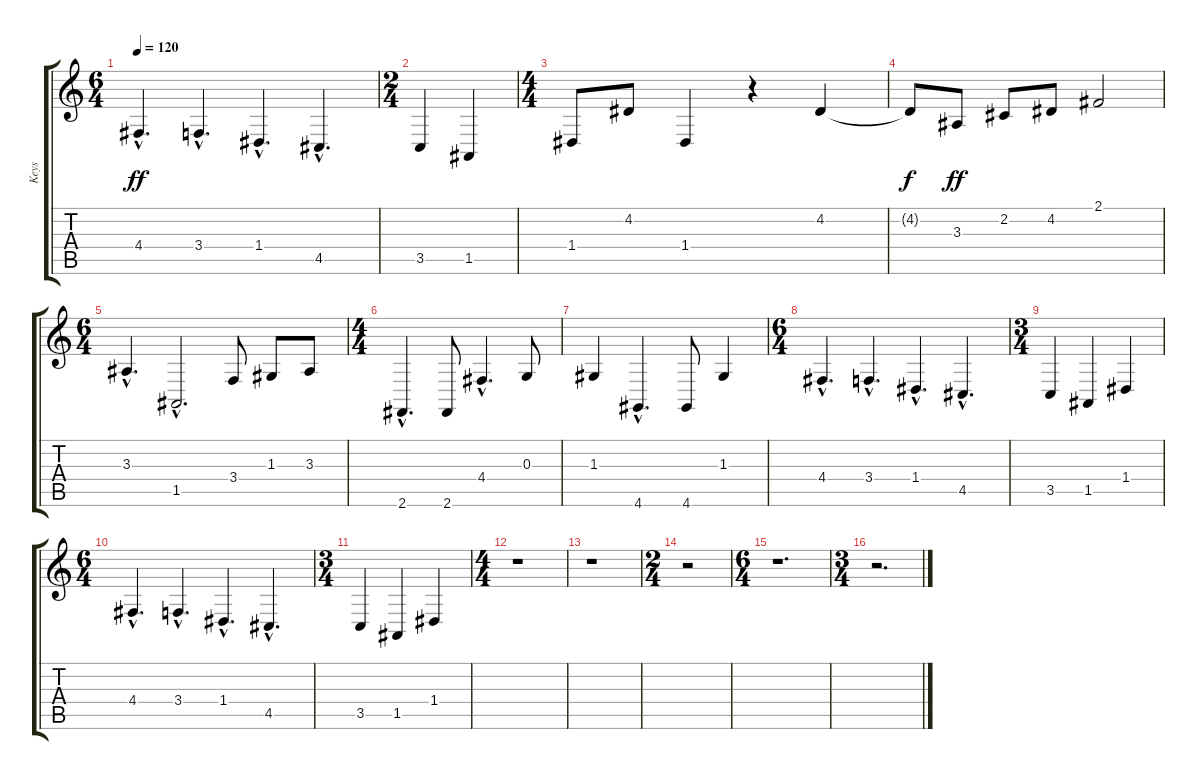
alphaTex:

\track ("Keys" "Keys") {instrument pad4choir}
\staff {score tabs}
\tuning (E4 B3 G3 D3 A2 E2) {hide}
\ts (6 4)
\tempo 120
\clef g2
\ks c
4.4{hac}.4{d dy ff} 3.4{hac}.4{d} 1.4{hac}.4{d} 4.5{hac}.4{d} |
\ts (2 4)
3.5.4 1.5.4 |
\ts (4 4)
1.4.8 4.2.8 1.4.4 r.4 4.2.4 |
4.2{t}.8{dy f} 3.3.8{dy ff} 2.2.8 4.2.8 2.1.2 |
\ts (6 4)
3.3{hac}.4{d} 1.5{hac}.2{d} 3.4.8 1.3.8 3.3.8 |
\ts (4 4)
2.6{hac}.4{d} 2.6.8 4.4{hac}.4{d} 0.3.8 |
1.3.4 4.6{hac}.4{d} 4.6.8 1.3.4 |
\ts (6 4)
4.4{hac}.4{d} 3.4{hac}.4{d} 1.4{hac}.4{d} 4.5{hac}.4{d} |
\ts (3 4)
3.5.4 1.5.4 1.4.4 |
\ts (6 4)
4.4{hac}.4{d} 3.4{hac}.4{d} 1.4{hac}.4{d} 4.5{hac}.4{d} |
\ts (3 4)
3.5.4 1.5.4 1.4.4 |
\ts (4 4)
r.1 |
r.1 |
\ts (2 4)
r.2 |
\ts (6 4)
r.1{d} |
\ts (3 4)
r.2{d}
